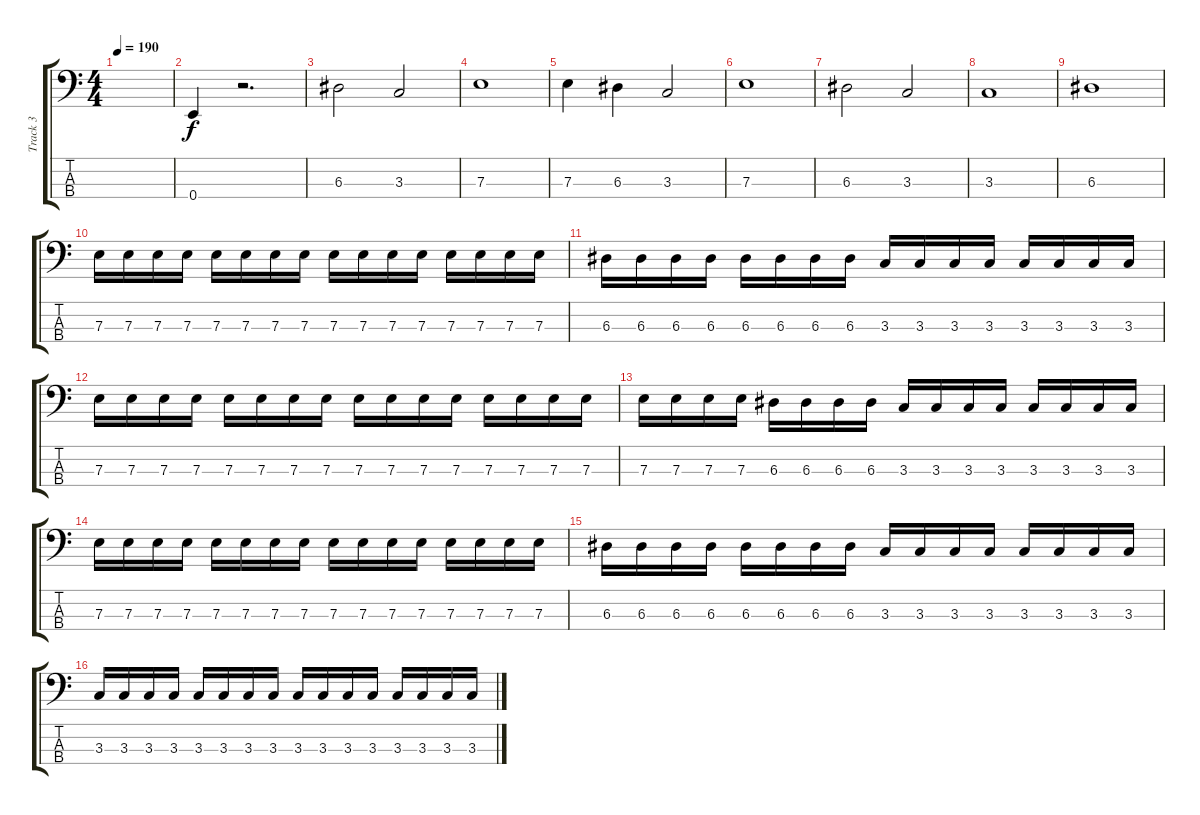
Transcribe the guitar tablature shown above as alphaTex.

\track ("Track 3" "Track 3") {instrument electricbasspick}
\staff {score tabs}
\tuning (G2 D2 A1 E1) {hide}
\ts (4 4)
\tempo 190
\clef f4
\ks c
|
0.4.4 r.2{d} |
6.3.2 3.3.2 |
7.3.1 |
7.3.4 6.3.4 3.3.2 |
7.3.1 |
6.3.2 3.3.2 |
3.3.1 |
6.3.1 |
7.3.16 7.3.16 7.3.16 7.3.16 7.3.16 7.3.16 7.3.16 7.3.16 7.3.16 7.3.16 7.3.16 7.3.16 7.3.16 7.3.16 7.3.16 7.3.16 |
6.3.16 6.3.16 6.3.16 6.3.16 6.3.16 6.3.16 6.3.16 6.3.16 3.3.16 3.3.16 3.3.16 3.3.16 3.3.16 3.3.16 3.3.16 3.3.16 |
7.3.16 7.3.16 7.3.16 7.3.16 7.3.16 7.3.16 7.3.16 7.3.16 7.3.16 7.3.16 7.3.16 7.3.16 7.3.16 7.3.16 7.3.16 7.3.16 |
7.3.16 7.3.16 7.3.16 7.3.16 6.3.16 6.3.16 6.3.16 6.3.16 3.3.16 3.3.16 3.3.16 3.3.16 3.3.16 3.3.16 3.3.16 3.3.16 |
7.3.16 7.3.16 7.3.16 7.3.16 7.3.16 7.3.16 7.3.16 7.3.16 7.3.16 7.3.16 7.3.16 7.3.16 7.3.16 7.3.16 7.3.16 7.3.16 |
6.3.16 6.3.16 6.3.16 6.3.16 6.3.16 6.3.16 6.3.16 6.3.16 3.3.16 3.3.16 3.3.16 3.3.16 3.3.16 3.3.16 3.3.16 3.3.16 |
3.3.16 3.3.16 3.3.16 3.3.16 3.3.16 3.3.16 3.3.16 3.3.16 3.3.16 3.3.16 3.3.16 3.3.16 3.3.16 3.3.16 3.3.16 3.3.16
